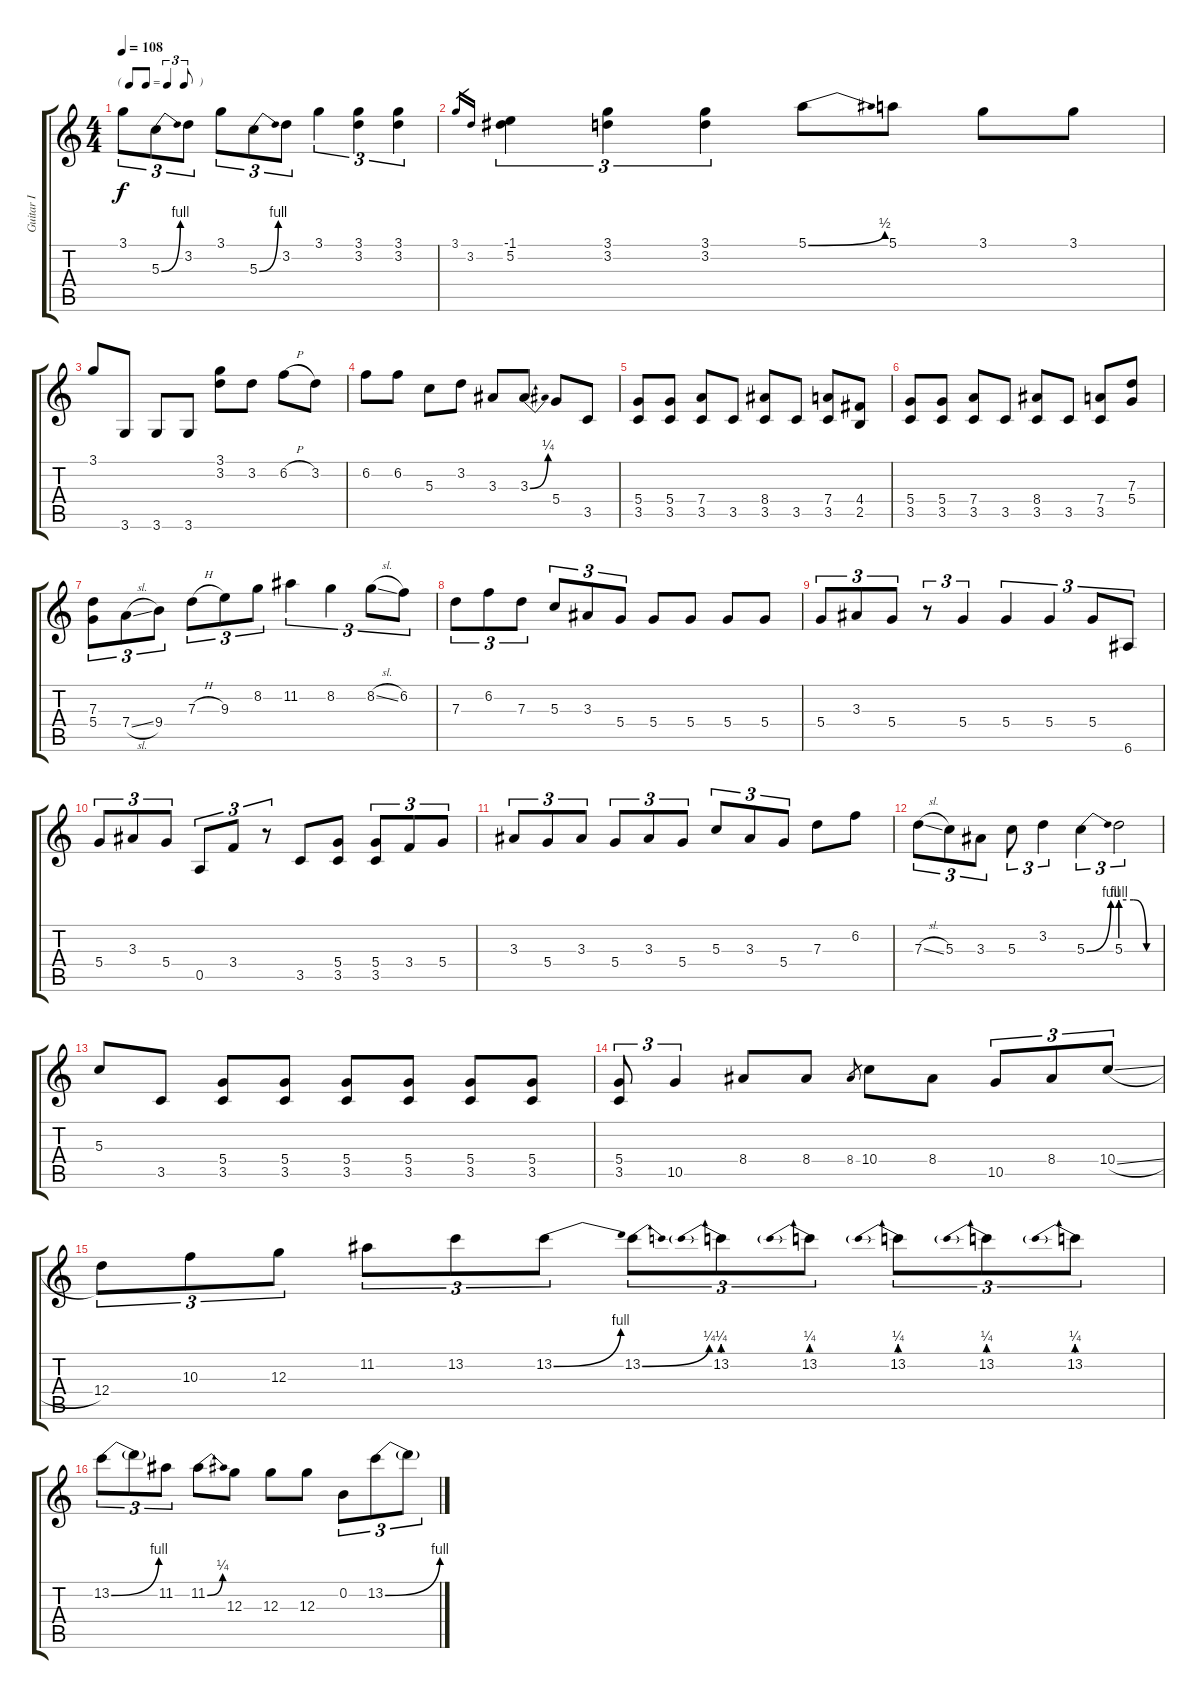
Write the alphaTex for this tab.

\track ("Guitar I " "Guitar I ") {instrument distortionguitar}
\staff {score tabs}
\tuning (E4 B3 G3 D3 A2 E2) {hide}
\ts (4 4)
\tf triplet8th
\tempo 108
\clef g2
\ks c
3.1.8{tu (3 2) dy f} 5.3{be (bend 0 0 60 4)}.8{tu (3 2)} 3.2.8{tu (3 2)} 3.1.8{tu (3 2)} 5.3{be (bend 0 0 60 4)}.8{tu (3 2)} 3.2.8{tu (3 2)} 3.1.4{tu (3 2)} (3.1 3.2).4{tu (3 2)} (3.1 3.2).4{tu (3 2)} |
3.1.16{gr} 3.2.16{gr} (-1.1 5.2).4{tu (3 2)} (3.1 3.2).4{tu (3 2)} (3.1 3.2).4{tu (3 2)} 5.1{be (bend 0 0 60 2)}.8 5.1.8 3.1.8 3.1.8 |
3.1.8 3.6.8 3.6.8 3.6.8 (3.1 3.2).8 3.2.8 6.2{h}.8 3.2.8 |
6.2.8 6.2.8 5.3.8 3.2.8 3.3.8 3.3{be (bend 0 0 60 1)}.8 5.4.8 3.5.8 |
(5.4 3.5).8 (5.4 3.5).8 (7.4 3.5).8 3.5.8 (8.4 3.5).8 3.5.8 (7.4 3.5).8 (4.4 2.5).8 |
(5.4 3.5).8 (5.4 3.5).8 (7.4 3.5).8 3.5.8 (8.4 3.5).8 3.5.8 (7.4 3.5).8 (7.3 5.4).8 |
(7.3 5.4).8{tu (3 2)} 7.4{sl}.8{tu (3 2)} 9.4.8{tu (3 2)} 7.3{h}.8{tu (3 2)} 9.3.8{tu (3 2)} 8.2.8{tu (3 2)} 11.2.4{tu (3 2)} 8.2.4{tu (3 2)} 8.2{sl}.8{tu (3 2)} 6.2.8{tu (3 2)} |
7.3.8{tu (3 2)} 6.2.8{tu (3 2)} 7.3.8{tu (3 2)} 5.3.8{tu (3 2)} 3.3.8{tu (3 2)} 5.4.8{tu (3 2)} 5.4.8 5.4.8 5.4.8 5.4.8 |
5.4.8{tu (3 2)} 3.3.8{tu (3 2)} 5.4.8{tu (3 2)} r.8{tu (3 2)} 5.4.4{tu (3 2)} 5.4.4{tu (3 2)} 5.4.4{tu (3 2)} 5.4.8{tu (3 2)} 6.6.8{tu (3 2)} |
5.4.8{tu (3 2)} 3.3.8{tu (3 2)} 5.4.8{tu (3 2)} 0.5.8{tu (3 2)} 3.4.8{tu (3 2)} r.8{tu (3 2)} 3.5.8 (5.4 3.5).8 (5.4 3.5).8{tu (3 2)} 3.4.8{tu (3 2)} 5.4.8{tu (3 2)} |
3.3.8{tu (3 2)} 5.4.8{tu (3 2)} 3.3.8{tu (3 2)} 5.4.8{tu (3 2)} 3.3.8{tu (3 2)} 5.4.8{tu (3 2)} 5.3.8{tu (3 2)} 3.3.8{tu (3 2)} 5.4.8{tu (3 2)} 7.3.8 6.2.8 |
7.3{sl}.8{tu (3 2)} 5.3.8{tu (3 2)} 3.3.8{tu (3 2)} 5.3.8{tu (3 2)} 3.2.4{tu (3 2)} 5.3{be (bend 0 0 60 4)}.4{tu (3 2)} 5.3{be (custom 0 4 20 4 40 0 60 0)}.2{tu (3 2)} |
5.3.8 3.5.8 (5.4 3.5).8 (5.4 3.5).8 (5.4 3.5).8 (5.4 3.5).8 (5.4 3.5).8 (5.4 3.5).8 |
(5.4 3.5).8{tu (3 2)} 10.5.4{tu (3 2)} 8.4.8 8.4.8 8.4.8{gr} 10.4.8 8.4.8 10.5.8{tu (3 2)} 8.4.8{tu (3 2)} 10.4{sl}.8{tu (3 2)} |
12.4.8{tu (3 2)} 10.3.8{tu (3 2)} 12.3.8{tu (3 2)} 11.2.8{tu (3 2)} 13.2.8{tu (3 2)} 13.2{be (bend 0 0 60 4)}.8{tu (3 2)} 13.2{be (bend 0 0 60 1)}.8{tu (3 2)} 13.2{be (prebend 0 1 60 1)}.8{tu (3 2)} 13.2{be (prebend 0 1 60 1)}.8{tu (3 2)} 13.2{be (prebend 0 1 60 1)}.8{tu (3 2)} 13.2{be (prebend 0 1 60 1)}.8{tu (3 2)} 13.2{be (prebend 0 1 60 1)}.8{tu (3 2)} |
13.2{be (bend 0 0 60 4)}.8{tu (3 2)} 13.2{t}.8{tu (3 2)} 11.2.8{tu (3 2)} 11.2{be (bend 0 0 60 1)}.8 12.3.8 12.3.8 12.3.8 0.2.8{tu (3 2)} 13.2{be (bend 0 0 60 4)}.8{tu (3 2)} 13.2{t}.8{tu (3 2)}
